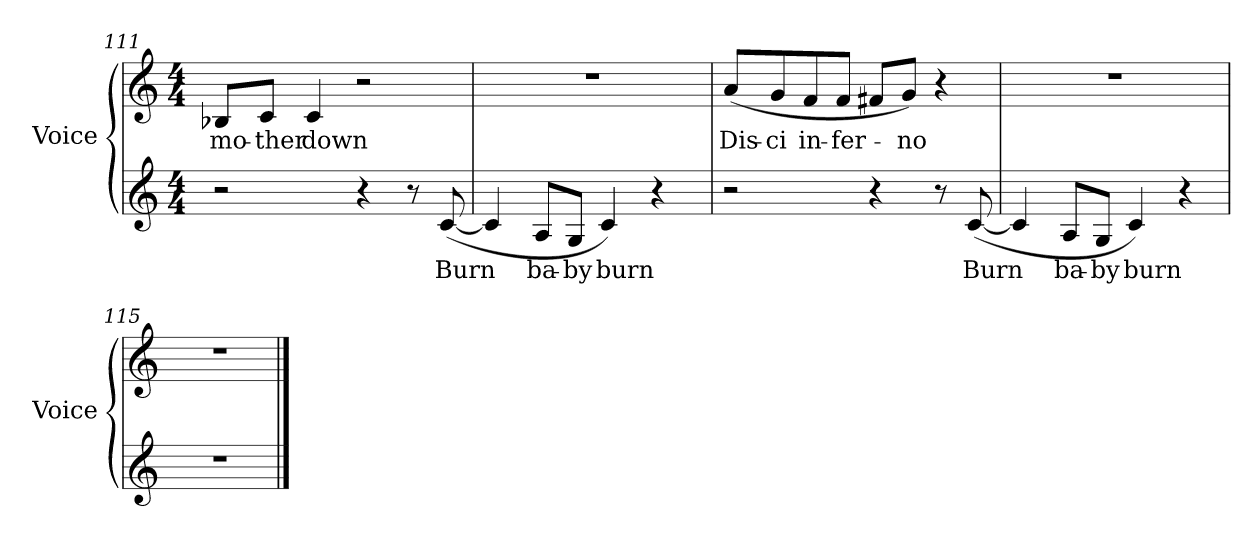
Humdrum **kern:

**kern	**text	**kern	**text
*part2	*part2	*part1	*part1
*staff2	*staff2	*staff1	*staff1
*I"Voice	*	*I"Voice	*
*I'Voice	*	*I'Voice	*
*clefG2	*	*clefG2	*
*k[]	*	*k[]	*
*C:	*	*C:	*
*M4/4	*	*M4/4	*
=111	=111	=111	=111
!	!	!	!LO:LY:b:color=#000000
2r	.	8B-Xi/L	mo-
!	!	!	!LO:LY:b:color=#000000
.	.	8ci/J	-ther
!	!	!	!LO:LY:b:color=#000000
.	.	4ci/	down
4r	.	2r	.
8r	.	.	.
!	!LO:LY:b:color=#000000	!	!
([8ci/	Burn	.	.
!!LO:LB:g=z
=112	=112	=112	=112
4ci/]	.	1r	.
!	!LO:LY:b:color=#000000	!	!
8Ai/L	ba-	.	.
!	!LO:LY:b:color=#000000	!	!
8Gi/J	-by	.	.
!	!LO:LY:b:color=#000000	!	!
4ci/)	burn	.	.
4r	.	.	.
=113	=113	=113	=113
!	!	!	!LO:LY:b:color=#000000
2r	.	(8ai/L	Dis-
!	!	!	!LO:LY:b:color=#000000
.	.	8gi/	-ci
!	!	!	!LO:LY:b:color=#000000
.	.	8fi/	in-
!	!	!	!LO:LY:b:color=#000000
.	.	8fi/J	-fer-
4r	.	8f#Xi/L	.
!	!	!	!LO:LY:b:color=#000000
.	.	8gi/J)	-no
8r	.	4r	.
!	!LO:LY:b:color=#000000	!	!
([8ci/	Burn	.	.
=114	=114	=114	=114
4ci/]	.	1r	.
!	!LO:LY:b:color=#000000	!	!
8Ai/L	ba-	.	.
!	!LO:LY:b:color=#000000	!	!
8Gi/J	-by	.	.
!	!LO:LY:b:color=#000000	!	!
4ci/)	burn	.	.
4r	.	.	.
=115	=115	=115	=115
1r	.	1r	.
==	==	==	==
*-	*-	*-	*-
